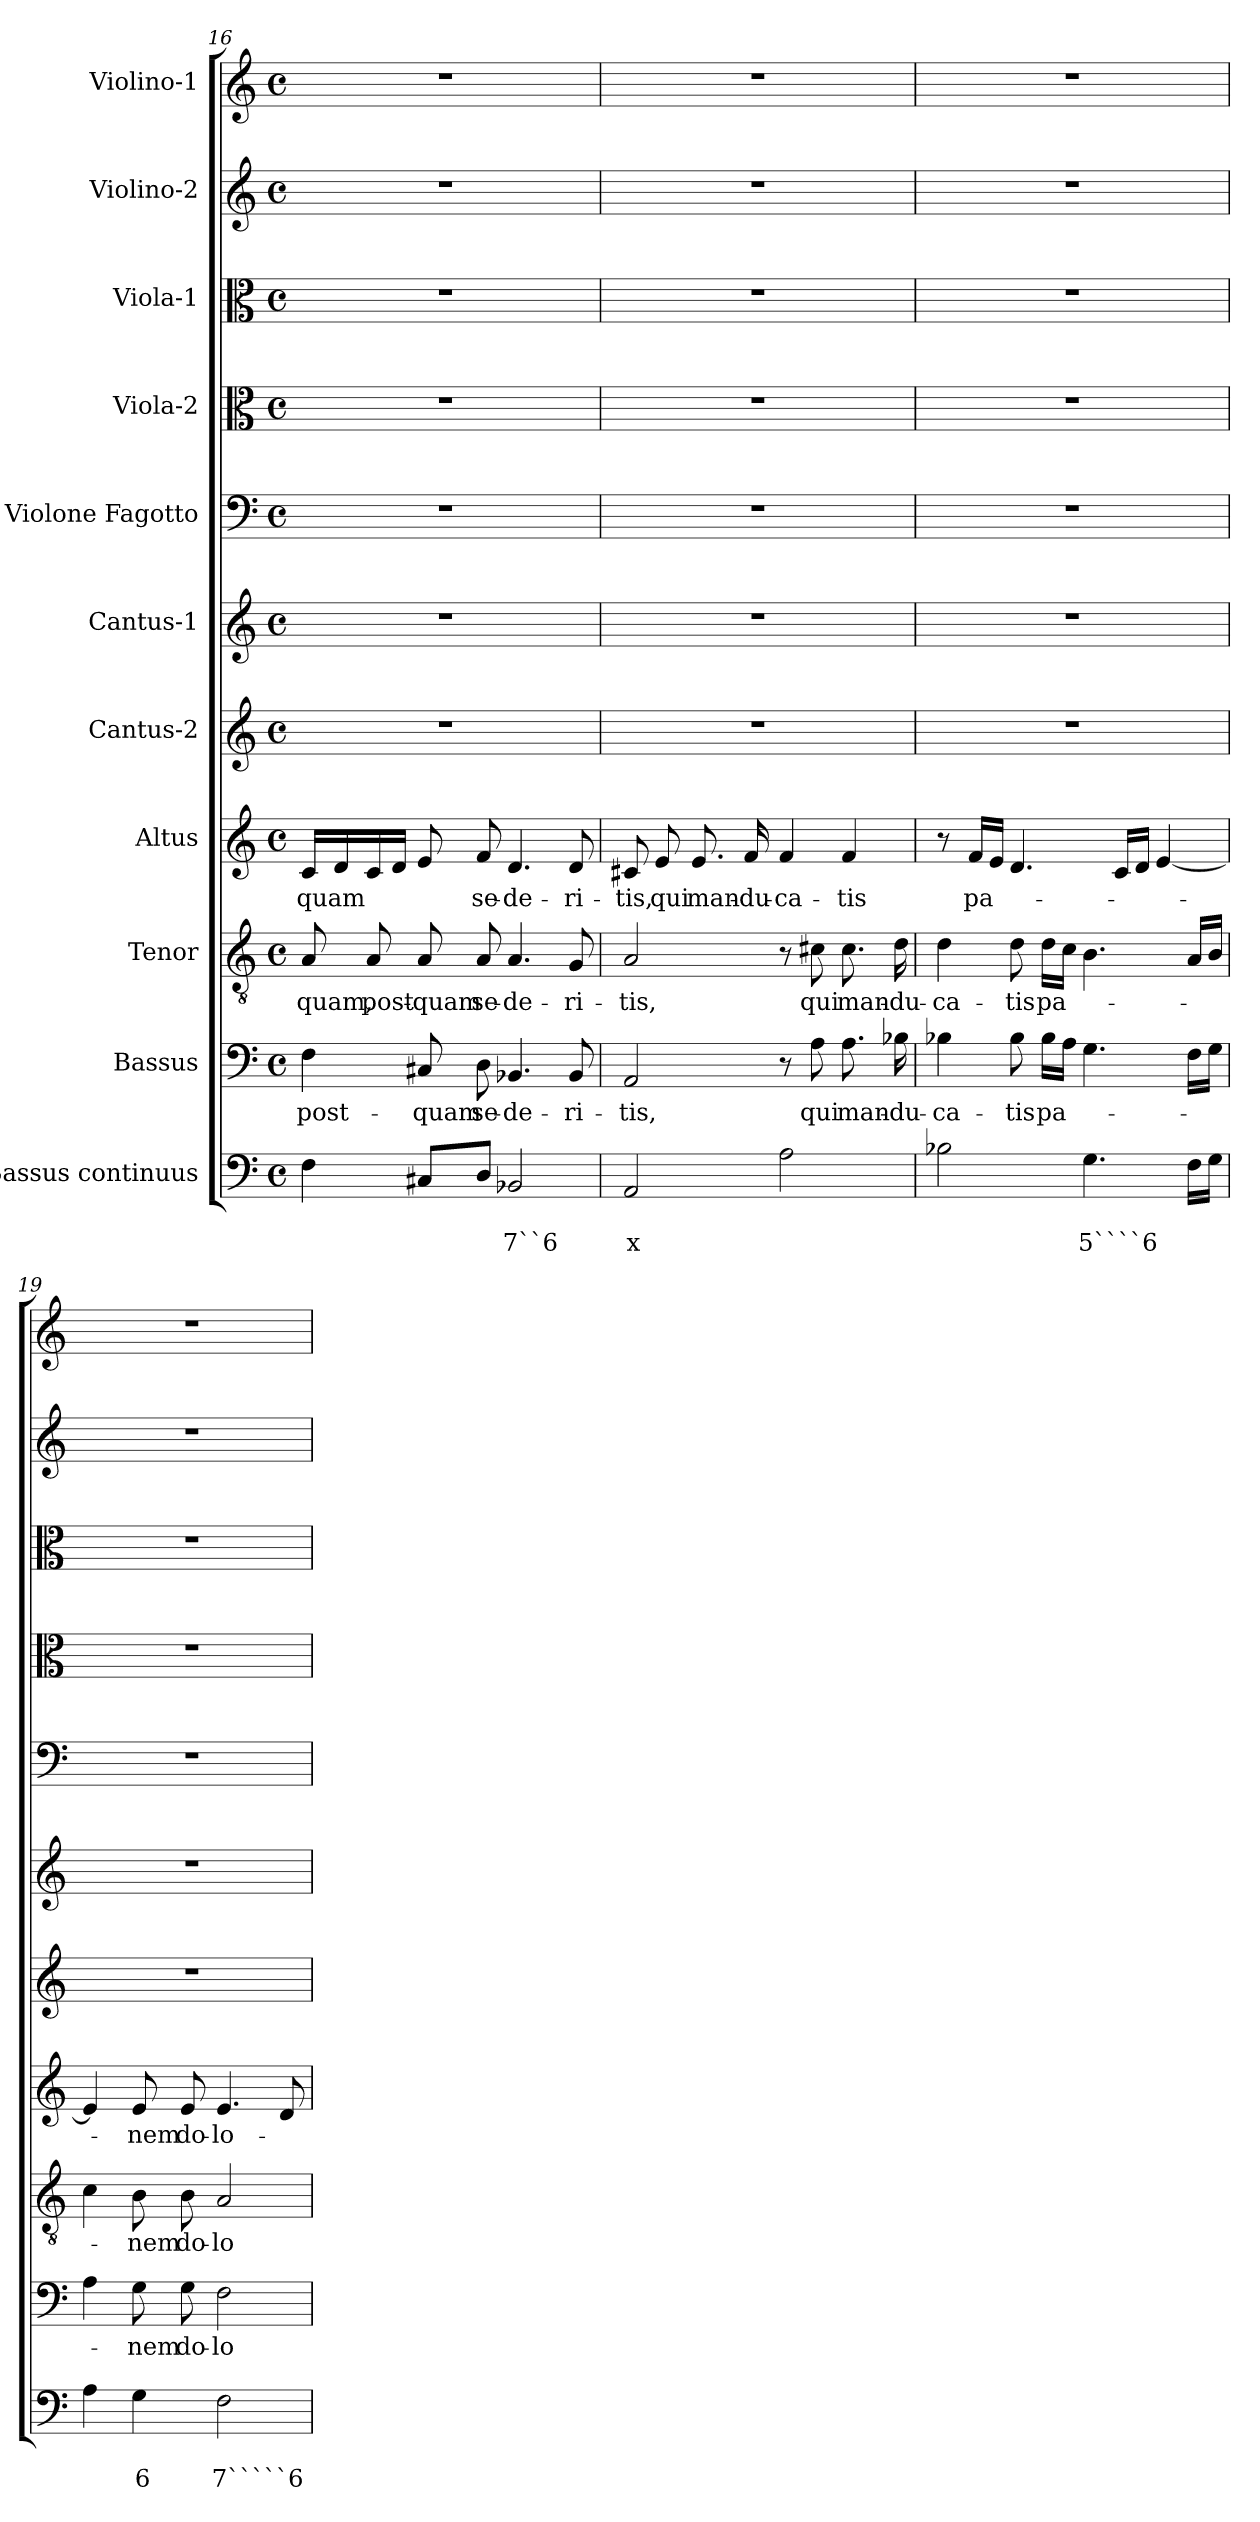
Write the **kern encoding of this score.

**kern	**text	**text	**kern	**text	**kern	**text	**kern	**text	**kern	**kern	**kern	**kern	**kern	**kern	**kern
*part11	*part11	*part11	*part10	*part10	*part9	*part9	*part8	*part8	*part7	*part6	*part5	*part4	*part3	*part2	*part1
*staff11	*staff11	*staff11	*staff10	*staff10	*staff9	*staff9	*staff8	*staff8	*staff7	*staff6	*staff5	*staff4	*staff3	*staff2	*staff1
*I"Bassus continuus	*	*	*I"Bassus	*	*I"Tenor	*	*I"Altus	*	*I"Cantus-2	*I"Cantus-1	*I"Violone Fagotto	*I"Viola-2	*I"Viola-1	*I"Violino-2	*I"Violino-1
*clefF4	*	*	*clefF4	*	*clefGv2	*	*clefG2	*	*clefG2	*clefG2	*clefF4	*clefC3	*clefC3	*clefG2	*clefG2
*k[]	*	*	*k[]	*	*k[]	*	*k[]	*	*k[]	*k[]	*k[]	*k[]	*k[]	*k[]	*k[]
*C:	*	*	*C:	*	*C:	*	*C:	*	*C:	*C:	*C:	*C:	*C:	*C:	*C:
*M4/4	*	*	*M4/4	*	*M4/4	*	*M4/4	*	*M4/4	*M4/4	*M4/4	*M4/4	*M4/4	*M4/4	*M4/4
*met(c)	*	*	*met(c)	*	*met(c)	*	*met(c)	*	*met(c)	*met(c)	*met(c)	*met(c)	*met(c)	*met(c)	*met(c)
=16	=16	=16	=16	=16	=16	=16	=16	=16	=16	=16	=16	=16	=16	=16	=16
!	!	!	!	!LO:LY:b	!	!LO:LY:b	!	!LO:LY:b	!	!	!	!	!	!	!
4F\	.	.	4F\	post-	8A/	-quam,	16c/LL	-quam	1r	1r	1r	1r	1r	1r	1r
.	.	.	.	.	.	.	16d/	.	.	.	.	.	.	.	.
!	!	!	!	!	!	!LO:LY:b	!	!	!	!	!	!	!	!	!
.	.	.	.	.	8A/	post-	16c/	.	.	.	.	.	.	.	.
.	.	.	.	.	.	.	16d/JJ	.	.	.	.	.	.	.	.
!	!	!	!	!LO:LY:b	!	!LO:LY:b	!	!	!	!	!	!	!	!	!
8C#X/L	.	.	8C#X/	-quam	8A/	-quam	8e/	.	.	.	.	.	.	.	.
!	!	!	!	!LO:LY:b	!	!LO:LY:b	!	!LO:LY:b	!	!	!	!	!	!	!
8D/J	.	.	8D\	se-	8A/	se-	8f/	se-	.	.	.	.	.	.	.
!	!	!LO:LY:b	!	!LO:LY:b	!	!LO:LY:b	!	!LO:LY:b	!	!	!	!	!	!	!
2BB-X/	.	7``6	4.BB-X/	-de-	4.A/	-de-	4.d/	-de-	.	.	.	.	.	.	.
!	!	!	!	!LO:LY:b	!	!LO:LY:b	!	!LO:LY:b	!	!	!	!	!	!	!
.	.	.	8BB-/	-ri-	8G/	-ri-	8d/	-ri-	.	.	.	.	.	.	.
=17	=17	=17	=17	=17	=17	=17	=17	=17	=17	=17	=17	=17	=17	=17	=17
!	!	!LO:LY:b	!	!LO:LY:b	!	!LO:LY:b	!	!LO:LY:b	!	!	!	!	!	!	!
2AA/	.	x	2AA/	-tis,	2A/	-tis,	8c#X/	-tis,	1r	1r	1r	1r	1r	1r	1r
!	!	!	!	!	!	!	!	!LO:LY:b	!	!	!	!	!	!	!
.	.	.	.	.	.	.	8e/	qui	.	.	.	.	.	.	.
!	!	!	!	!	!	!	!	!LO:LY:b	!	!	!	!	!	!	!
.	.	.	.	.	.	.	8.e/	man-	.	.	.	.	.	.	.
!	!	!	!	!	!	!	!	!LO:LY:b	!	!	!	!	!	!	!
.	.	.	.	.	.	.	16f/	-du-	.	.	.	.	.	.	.
!	!	!	!	!	!	!	!	!LO:LY:b	!	!	!	!	!	!	!
2A\	.	.	8r	.	8r	.	4f/	-ca-	.	.	.	.	.	.	.
!	!	!	!	!LO:LY:b	!	!LO:LY:b	!	!	!	!	!	!	!	!	!
.	.	.	8A\	qui	8c#X\	qui	.	.	.	.	.	.	.	.	.
!	!	!	!	!LO:LY:b	!	!LO:LY:b	!	!LO:LY:b	!	!	!	!	!	!	!
.	.	.	8.A\	man-	8.c#\	man-	4f/	-tis	.	.	.	.	.	.	.
!	!	!	!	!LO:LY:b	!	!LO:LY:b	!	!	!	!	!	!	!	!	!
.	.	.	16B-X\	-du-	16d\	-du-	.	.	.	.	.	.	.	.	.
!!LO:PB:g=z
=18	=18	=18	=18	=18	=18	=18	=18	=18	=18	=18	=18	=18	=18	=18	=18
!	!	!	!	!LO:LY:b	!	!LO:LY:b	!	!	!	!	!	!	!	!	!
2B-X\	.	.	4B-X\	-ca-	4d\	-ca-	8r	.	1r	1r	1r	1r	1r	1r	1r
!	!	!	!	!	!	!	!	!LO:LY:b	!	!	!	!	!	!	!
.	.	.	.	.	.	.	16f/LL	pa-	.	.	.	.	.	.	.
.	.	.	.	.	.	.	16e/JJ	.	.	.	.	.	.	.	.
!	!	!	!	!LO:LY:b	!	!LO:LY:b	!	!	!	!	!	!	!	!	!
.	.	.	8B-\	-tis	8d\	-tis	4.d/	.	.	.	.	.	.	.	.
!	!	!	!	!LO:LY:b	!	!LO:LY:b	!	!	!	!	!	!	!	!	!
.	.	.	16B-\LL	pa-	16d\LL	pa-	.	.	.	.	.	.	.	.	.
.	.	.	16A\JJ	.	16c\JJ	.	.	.	.	.	.	.	.	.	.
!	!	!LO:LY:b	!	!	!	!	!	!	!	!	!	!	!	!	!
4.G\	.	5````6	4.G\	.	4.B\	.	.	.	.	.	.	.	.	.	.
.	.	.	.	.	.	.	16c/LL	.	.	.	.	.	.	.	.
.	.	.	.	.	.	.	16d/JJ	.	.	.	.	.	.	.	.
.	.	.	.	.	.	.	[4e/	.	.	.	.	.	.	.	.
16F\LL	.	.	16F\LL	.	16A/LL	.	.	.	.	.	.	.	.	.	.
16G\JJ	.	.	16G\JJ	.	16B/JJ	.	.	.	.	.	.	.	.	.	.
=19	=19	=19	=19	=19	=19	=19	=19	=19	=19	=19	=19	=19	=19	=19	=19
4A\	.	.	4A\	.	4c\	.	4e/]	.	1r	1r	1r	1r	1r	1r	1r
!	!	!LO:LY:b	!	!LO:LY:b	!	!LO:LY:b	!	!LO:LY:b	!	!	!	!	!	!	!
4G\	.	6	8G\	-nem	8B\	-nem	8e/	-nem	.	.	.	.	.	.	.
!	!	!	!	!LO:LY:b	!	!LO:LY:b	!	!LO:LY:b	!	!	!	!	!	!	!
.	.	.	8G\	do-	8B\	do-	8e/	do-	.	.	.	.	.	.	.
!	!	!LO:LY:b	!	!LO:LY:b	!	!LO:LY:b	!	!LO:LY:b	!	!	!	!	!	!	!
2F\	.	7`````6	2F\	-lo-	2A/	-lo-	4.e/	-lo-	.	.	.	.	.	.	.
.	.	.	.	.	.	.	8d/	.	.	.	.	.	.	.	.
=	=	=	=	=	=	=	=	=	=	=	=	=	=	=	=
*-	*-	*-	*-	*-	*-	*-	*-	*-	*-	*-	*-	*-	*-	*-	*-
